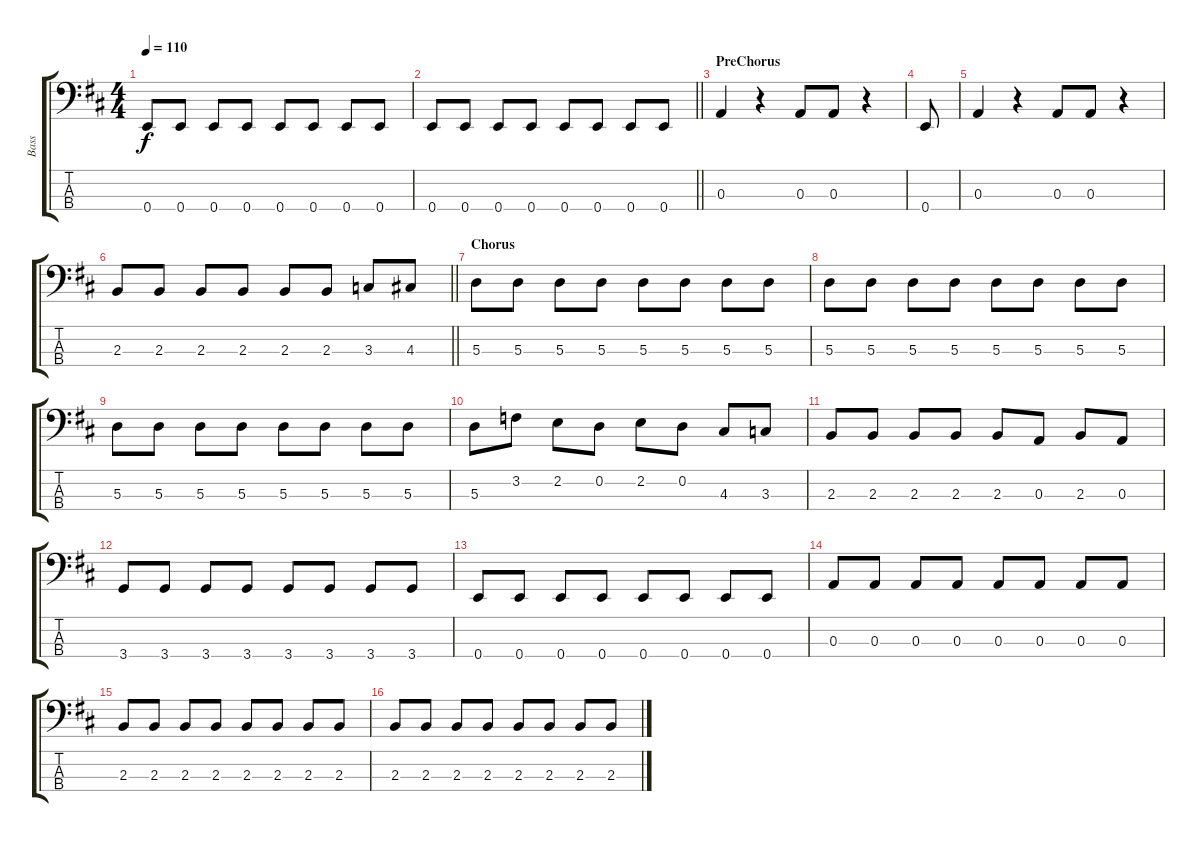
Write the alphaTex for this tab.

\track ("Bass" "Bass") {instrument electricbassfinger}
\staff {score tabs}
\tuning (G2 D2 A1 E1) {hide}
\ts (4 4)
\tempo 110
\clef f4
\ks d
0.4.8{dy f} 0.4.8 0.4.8 0.4.8 0.4.8 0.4.8 0.4.8 0.4.8 |
\barLineRight lightlight
0.4.8 0.4.8 0.4.8 0.4.8 0.4.8 0.4.8 0.4.8 0.4.8 |
\section ("" "PreChorus")
0.3.4 r.4 0.3.8 0.3.8 r.4 |
0.4.8 |
0.3.4 r.4 0.3.8 0.3.8 r.4 |
\barLineRight lightlight
2.3.8 2.3.8 2.3.8 2.3.8 2.3.8 2.3.8 3.3.8 4.3.8 |
\section ("" "Chorus")
5.3.8 5.3.8 5.3.8 5.3.8 5.3.8 5.3.8 5.3.8 5.3.8 |
5.3.8 5.3.8 5.3.8 5.3.8 5.3.8 5.3.8 5.3.8 5.3.8 |
5.3.8 5.3.8 5.3.8 5.3.8 5.3.8 5.3.8 5.3.8 5.3.8 |
5.3.8 3.2.8 2.2.8 0.2.8 2.2.8 0.2.8 4.3.8 3.3.8 |
2.3.8 2.3.8 2.3.8 2.3.8 2.3.8 0.3.8 2.3.8 0.3.8 |
3.4.8 3.4.8 3.4.8 3.4.8 3.4.8 3.4.8 3.4.8 3.4.8 |
0.4.8 0.4.8 0.4.8 0.4.8 0.4.8 0.4.8 0.4.8 0.4.8 |
0.3.8 0.3.8 0.3.8 0.3.8 0.3.8 0.3.8 0.3.8 0.3.8 |
2.3.8 2.3.8 2.3.8 2.3.8 2.3.8 2.3.8 2.3.8 2.3.8 |
2.3.8 2.3.8 2.3.8 2.3.8 2.3.8 2.3.8 2.3.8 2.3.8
